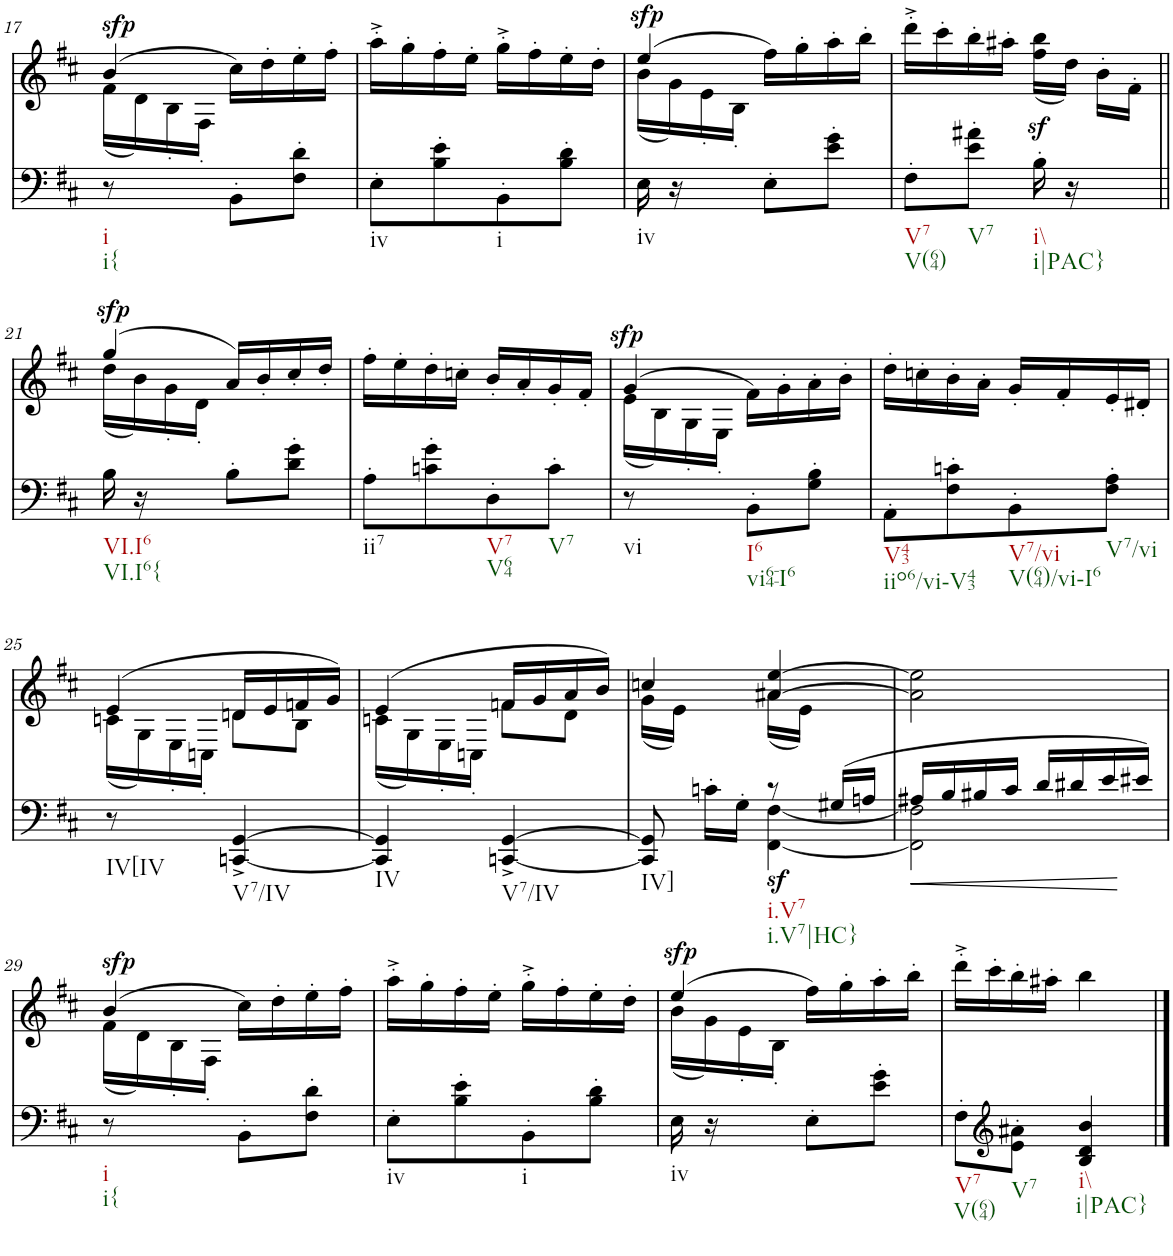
**kern	**kern	**dynam
*part1	*part1	*part1
*staff2	*staff1	*staff1/2
*I"Piano	*	*
*I'Pno.	*	*
!!LO:PB:g=z
*clefF4	*clefG2	*
*k[f#c#]	*k[f#c#]	*
*M2/4	*M2/4	*
=17	=17	=17
*	*^	*
!LO:TX:b:t=i	!	!	!
!LO:TX:b:t=i{	!	!	!
!	!	!	!LO:DY:a
8r	(4b/	(16f#\LL	sfp
.	.	16d\)	.
8ryy	.	16B'\	.
.	.	16F#'\JJ	.
8BB'\L	16cc#\LL)	4ryy	.
.	16dd'>\	.	.
8F#\' 8d\'J	16ee'>\	.	.
.	16ff#'>\JJ	.	.
*	*v	*v	*
=18	=18	=18
!LO:TX:b:t=iv	!	!
8E'\L	16aa'^\LL	.
.	16gg'\	.
8B\' 8e\'	16ff#'\	.
.	16ee'\JJ	.
!LO:TX:b:t=i	!	!
8BB'\	16gg'^\LL	.
.	16ff#'\	.
8B\' 8d\'J	16ee'\	.
.	16dd'\JJ	.
=19	=19	=19
*	*^	*
!LO:TX:b:t=iv	!	!	!
!	!	!	!LO:DY:a
16E\	(4ee/	(16b\LL	sfp
16r	.	16g\)	.
8ryy	.	16e'\	.
.	.	16B'\JJ	.
8E'\L	16ff#\LL)	4ryy	.
.	16gg'>\	.	.
8e\' 8g\'J	16aa'>\	.	.
.	16bb'>\JJ	.	.
*	*v	*v	*
=20	=20	=20
!LO:TX:b:t=V7	!	!
!LO:TX:b:t=V(64)	!	!
8F#'\L	16ddd'^\LL	.
.	16ccc#'\	.
!LO:TX:b:t=V7	!	!
8e\' 8a#X\'J	16bb'\	.
.	16aa#X'\JJ	.
!LO:TX:b:t=i\\	!	!
!LO:TX:b:t=i|PAC}	!	!
16B'\	(<16ff#\z< 16bb\z<LL	.
16r	16dd\JJ)	.
8ryy	16b'\LL	.
.	16f#'\JJ	.
!!LO:LB:g=z
=21||	=21||	=21||
*	*^	*
!LO:TX:b:t=VI.I6	!	!	!
!LO:TX:b:t=VI.I6{	!	!	!
!	!	!	!LO:DY:a
16B\	(4gg/	(16dd\LL	sfp
16r	.	16b\)	.
8ryy	.	16g'\	.
.	.	16d'\JJ	.
8B'\L	16a/LL)	4ryy	.
.	16b'</	.	.
8d\' 8g\'J	16cc#'</	.	.
.	16dd'</JJ	.	.
*	*v	*v	*
=22	=22	=22
!LO:TX:b:t=ii7	!	!
8A'\L	16ff#'\LL	.
.	16ee'\	.
8cn\' 8g\'	16dd'\	.
.	16ccn'\JJ	.
!LO:TX:b:t=V7	!	!
!LO:TX:b:t=V64	!	!
8D'\	16b'/LL	.
.	16a'/	.
!LO:TX:b:t=V7	!	!
8c'\J	16g'/	.
.	16f#'/JJ	.
=23	=23	=23
*	*^	*
!LO:TX:b:t=vi	!	!	!
!	!	!	!LO:DY:a
8r	(4g/	(16e\LL	sfp
.	.	16B\)	.
8ryy	.	16G'\	.
.	.	16E'\JJ	.
!LO:TX:b:t=I6	!	!	!
!LO:TX:b:t=vi64-I6	!	!	!
8BB'\L	16f#\LL)	4ryy	.
.	16g'>\	.	.
8G\' 8B\'J	16a'>\	.	.
.	16b'>\JJ	.	.
*	*v	*v	*
=24	=24	=24
!LO:TX:b:t=V43	!	!
!LO:TX:b:t=iio6/vi-V43	!	!
8AA'\L	16dd'\LL	.
.	16ccn'\	.
8F#\' 8cn\'	16b'\	.
.	16a'\JJ	.
!LO:TX:b:t=V7/vi	!	!
!LO:TX:b:t=V(64)/vi-I6	!	!
8BB'\	16g'/LL	.
.	16f#'/	.
!LO:TX:b:t=V7/vi	!	!
8F#\' 8A\'J	16e'/	.
.	16d#X'/JJ	.
!!LO:LB:g=z
=25	=25	=25
*	*^	*
!LO:TX:b:t=IV[IV	!	!	!
8r	(4e/	(16cn\LL	.
.	.	16G\)	.
8ryy	.	16E'\	.
.	.	16Cn'\JJ	.
!LO:TX:b:t=V7/IV	!	!	!
[4CCn/^ [4GG/^	16d/LL	8dn\L	.
.	16e/	.	.
.	16fn/	8B\J	.
.	16g/JJ)	.	.
=26	=26	=26	=26
!LO:TX:b:t=IV	!	!	!
4CC/] 4GG/]	(4e/	(16cn\LL	.
.	.	16G\)	.
.	.	16E'\	.
.	.	16Cn'\JJ	.
!LO:TX:b:t=V7/IV	!	!	!
[<4CCn/^ [4GG/^	16fn/LL	8f\L	.
.	16g/	.	.
.	16a/	8d\J	.
.	16b/JJ)	.	.
=27	=27	=27	=27
*^	*	*	*
!LO:TX:b:t=IV]	!	!	!	!
8CC/] 8GG/]	4ryy	4ccn/	(16g\LL	.
.	.	.	16e\JJ)	.
16cn'>\LL	.	.	8ryy	.
16G'>\JJ	.	.	.	.
!LO:TX:b:t=i.V7	!	!	!	!
!LO:TX:b:t=i.V7|HC}	!	!	!	!
!	!	!	!	!LO:DY:b=2
8r	[4FF#\ [4F#\	[>4a#X/ [4ee/	(16a#\LL	sf
.	.	.	16e\JJ)	.
16G#X/LL	.	.	8ryy	.
16An/JJ	.	.	.	.
*	*	*v	*v	*
=28	=28	=28	=28
16A#X/LL	2FF#\] 2F#\]	2a#\] 2ee\]	.
16B/	.	.	.
16B#X/	.	.	.
16c#/JJ	.	.	.
16d/LL	.	.	.
16d#X/	.	.	.
16e/	.	.	.
16e#X/JJ	.	.	.
*v	*v	*	*
!!LO:LB:g=z
=29	=29	=29
*	*^	*
!LO:TX:b:t=i	!	!	!
!LO:TX:b:t=i{	!	!	!
!	!	!	!LO:DY:a
8r	(4b/	(16f#\LL	sfp
.	.	16d\)	.
8ryy	.	16B'\	.
.	.	16F#'\JJ	.
8BB'\L	16cc#\LL)	4ryy	.
.	16dd'>\	.	.
8F#\' 8d\'J	16ee'>\	.	.
.	16ff#'>\JJ	.	.
*	*v	*v	*
=30	=30	=30
!LO:TX:b:t=iv	!	!
8E'\L	16aa'^\LL	.
.	16gg'\	.
8B\' 8e\'	16ff#'\	.
.	16ee'\JJ	.
!LO:TX:b:t=i	!	!
8BB'\	16gg'^\LL	.
.	16ff#'\	.
8B\' 8d\'J	16ee'\	.
.	16dd'\JJ	.
=31	=31	=31
*	*^	*
!LO:TX:b:t=iv	!	!	!
!	!	!	!LO:DY:a
16E\	(4ee/	(16b\LL	sfp
16r	.	16g\)	.
8ryy	.	16e'\	.
.	.	16B'\JJ	.
8E'\L	16ff#\LL)	4ryy	.
.	16gg'>\	.	.
8e\' 8g\'J	16aa'>\	.	.
.	16bb'>\JJ	.	.
*	*v	*v	*
=31X1	=31X1	=31X1
!LO:TX:b:t=V7	!	!
!LO:TX:b:t=V(64)	!	!
8F#'\L	16ddd'^\LL	.
.	16ccc#'\	.
*clefG2	*	*
!LO:TX:b:t=V7	!	!
8e\' 8a#X\'J	16bb'\	.
.	16aa#X'\JJ	.
!LO:TX:b:t=i\\	!	!
!LO:TX:b:t=i|PAC}	!	!
4B/ 4d/ 4b/	4bb\	.
==	==	==
*-	*-	*-
